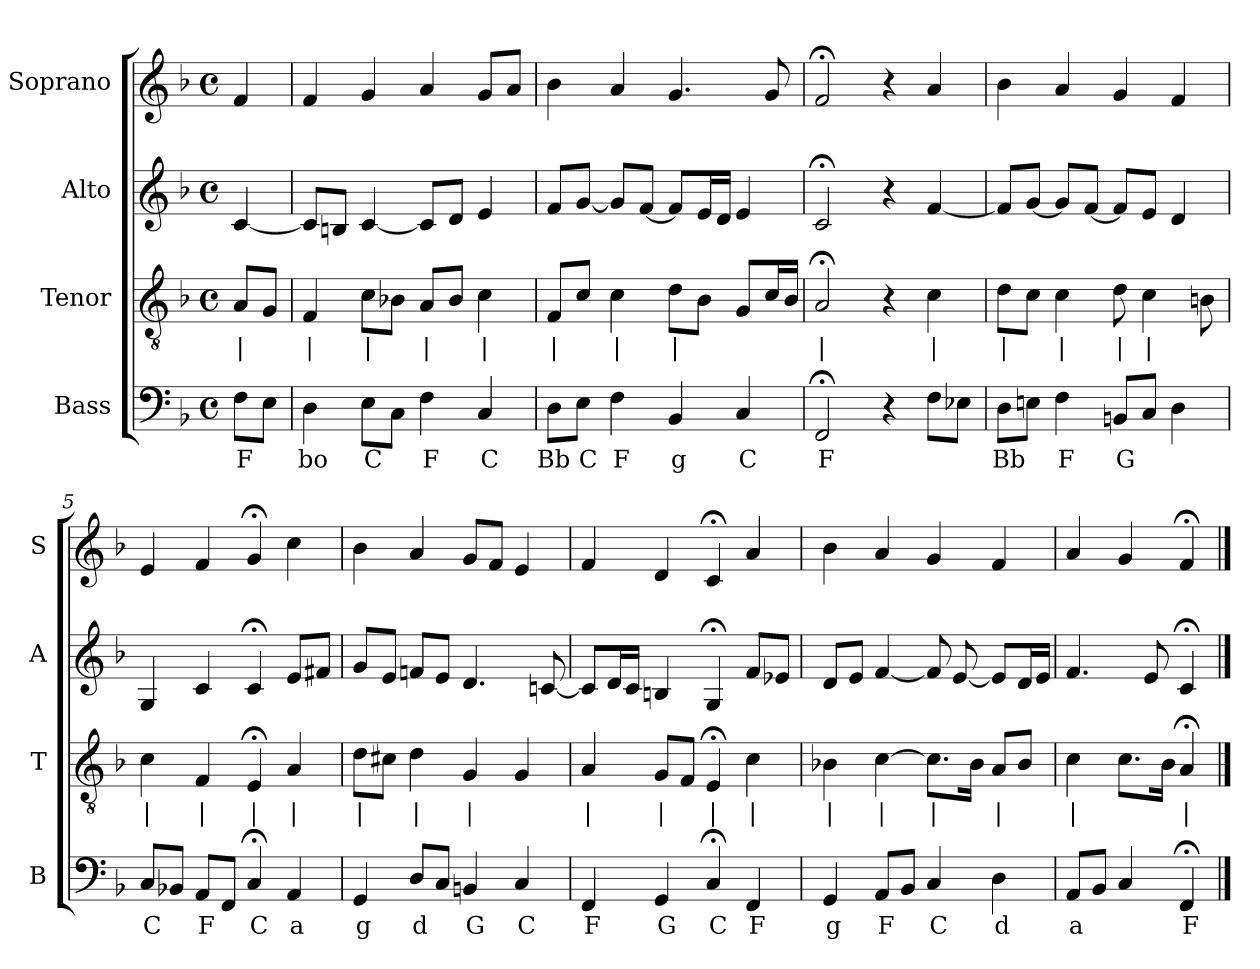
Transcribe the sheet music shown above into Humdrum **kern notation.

**kern	**text	**kern	**text	**kern	**kern
*part4	*part4	*part3	*part3	*part2	*part1
*staff4	*staff4	*staff3	*staff3	*staff2	*staff1
*I"Bass	*	*I"Tenor	*	*I"Alto	*I"Soprano
*I'B	*	*I'T	*	*I'A	*I'S
*clefF4	*	*clefGv2	*	*clefG2	*clefG2
*k[b-]	*	*k[b-]	*	*k[b-]	*k[b-]
*F:	*	*F:	*	*F:	*F:
*M4/4	*	*M4/4	*	*M4/4	*M4/4
*met(c)	*	*met(c)	*	*met(c)	*met(c)
*MM100	*	*MM100	*	*MM100	*MM100
=	=	=	=	=	=
8FL	F	8AL	|	[4c	4f
8EJ	.	8GJ	.	.	.
=1	=1	=1	=1	=1	=1
4D	bo	4F	|	8cL]	4f
.	.	.	.	8BnJ	.
8EL	C	8cL	|	[4c	4g
8CJ	.	8B-XJ	.	.	.
4F	F	8AL	|	8cL]	4a
.	.	8B-J	.	8dJ	.
4C	C	4c	|	4e	8gL
.	.	.	.	.	8aJ
=2	=2	=2	=2	=2	=2
8DL	Bb	8FL	|	8fL	4b-
8EJ	C	8cJ	.	[8gJ	.
4F	F	4c	|	8gL]	4a
.	.	.	.	[8fJ	.
4BB-	g	8dL	|	8fL]	4.g
.	.	8B-J	.	16eL	.
.	.	.	.	16dJJ	.
4C	C	8GL	.	4e	.
.	.	16cL	.	.	8g
.	.	16B-JJ	.	.	.
=3	=3	=3	=3	=3	=3
2FF;<	F	2A;<	|	2c;<	2f;<
4r	.	4r	.	4r	4r
8FL	.	4c	|	[4f	4a
8E-XJ	.	.	.	.	.
=4	=4	=4	=4	=4	=4
8DL	Bb	8dL	|	8fL]	4b-
8EnJ	.	8cJ	.	[8gJ	.
4F	F	4c	|	8gL]	4a
.	.	.	.	[8fJ	.
8BBnL	G	8d	|	8fL]	4g
8CJ	.	4c	|	8eJ	.
4D	.	.	.	4d	4f
.	.	8Bn	.	.	.
=5	=5	=5	=5	=5	=5
8CL	C	4c	|	4G	4e
8BB-XJ	.	.	.	.	.
8AAL	F	4F	|	4c	4f
8FFJ	.	.	.	.	.
4C;<	C	4E;<	|	4c;<	4g;<
4AA	a	4A	|	8eL	4cc
.	.	.	.	8f#XJ	.
=6	=6	=6	=6	=6	=6
4GG	g	8dL	|	8gL	4b-
.	.	8c#XJ	.	8eJ	.
8DL	d	4d	|	8fnL	4a
8CJ	.	.	.	8eJ	.
4BBn	G	4G	|	4.d	8gL
.	.	.	.	.	8fJ
4C	C	4G	.	.	4e
.	.	.	.	[8cn	.
=7	=7	=7	=7	=7	=7
4FF	F	4A	|	8cL]	4f
.	.	.	.	16dL	.
.	.	.	.	16cJJ	.
4GG	G	8GL	|	4Bn	4d
.	.	8FJ	.	.	.
4C;<	C	4E;<	|	4G;<	4c;<
4FF	F	4c	|	8fL	4a
.	.	.	.	8e-XJ	.
=8	=8	=8	=8	=8	=8
4GG	g	4B-X	|	8dL	4b-
.	.	.	.	8eJ	.
8AAL	F	[4c	|	[4f	4a
8BB-J	.	.	.	.	.
4C	C	8.cL]	|	8f]	4g
.	.	.	.	[8e	.
.	.	16B-Jk	.	.	.
4D	d	8AL	|	8eL]	4f
.	.	8B-J	.	16dL	.
.	.	.	.	16eJJ	.
=9	=9	=9	=9	=9	=9
8AAL	a	4c	|	4.f	4a
8BB-J	.	.	.	.	.
4C	.	8.cL	.	.	4g
.	.	.	.	8e	.
.	.	16B-Jk	.	.	.
4FF;<	F	4A;<	|	4c;<	4f;<
==	==	==	==	==	==
*-	*-	*-	*-	*-	*-
